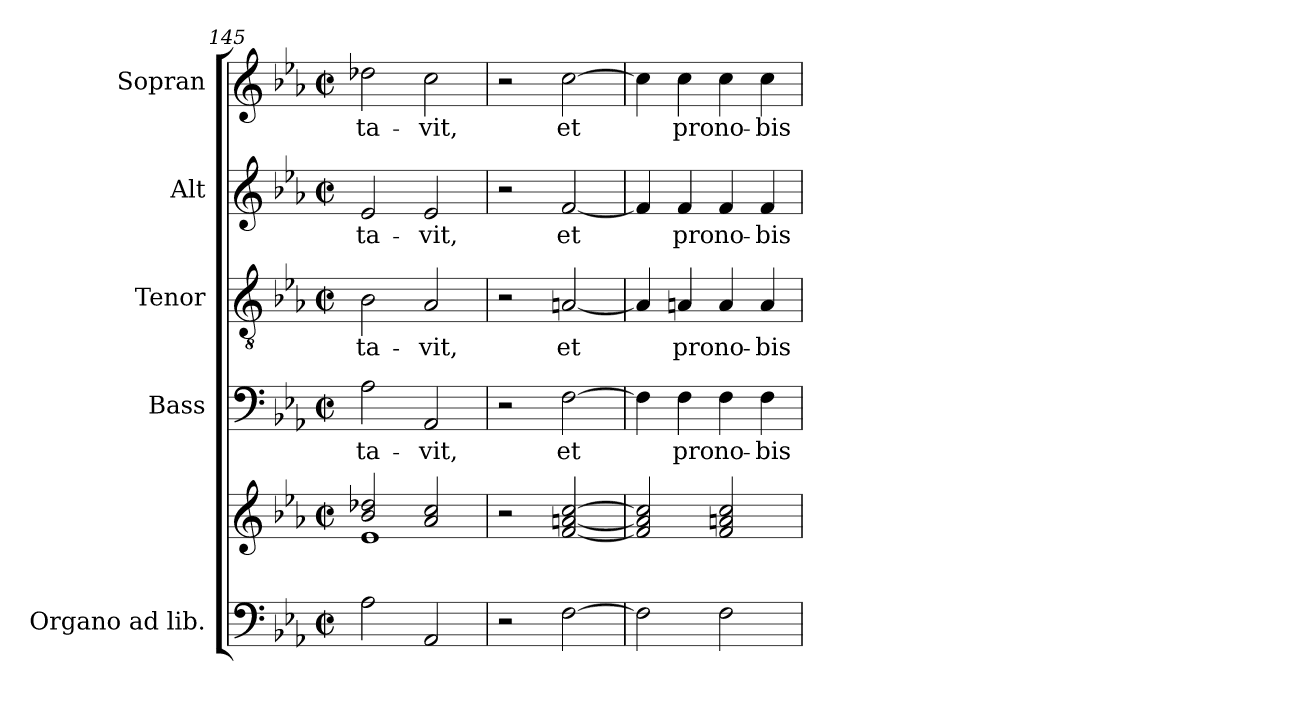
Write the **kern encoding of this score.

**kern	**kern	**kern	**text	**kern	**text	**kern	**text	**kern	**text
*part5	*part5	*part4	*part4	*part3	*part3	*part2	*part2	*part1	*part1
*staff6	*staff5	*staff4	*staff4	*staff3	*staff3	*staff2	*staff2	*staff1	*staff1
*I"Organo ad lib.	*	*I"Bass	*	*I"Tenor	*	*I"Alt	*	*I"Sopran	*
*	*	*I'B.	*	*I'T.	*	*I'A.	*	*I'S.	*
*clefF4	*clefG2	*clefF4	*	*clefGv2	*	*clefG2	*	*clefG2	*
*k[b-e-a-]	*k[b-e-a-]	*k[b-e-a-]	*	*k[b-e-a-]	*	*k[b-e-a-]	*	*k[b-e-a-]	*
*E-:	*E-:	*E-:	*	*E-:	*	*E-:	*	*E-:	*
*M2/2	*M2/2	*M2/2	*	*M2/2	*	*M2/2	*	*M2/2	*
*met(c|)	*met(c|)	*met(c|)	*	*met(c|)	*	*met(c|)	*	*met(c|)	*
=145	=145	=145	=145	=145	=145	=145	=145	=145	=145
*	*^	*	*	*	*	*	*	*	*
!	!	!	!	!LO:LY:b	!	!LO:LY:b	!	!LO:LY:b	!	!LO:LY:b
2A-\	2b-/ 2dd-X/	1e-	2A-\	-ta-	2B-\	-ta-	2e-/	-ta-	2dd-X\	-ta-
!	!	!	!	!LO:LY:b	!	!LO:LY:b	!	!LO:LY:b	!	!LO:LY:b
2AA-/	2a-/ 2cc/	.	2AA-/	-vit,	2A-/	-vit,	2e-/	-vit,	2cc\	-vit,
*	*v	*v	*	*	*	*	*	*	*	*
=146	=146	=146	=146	=146	=146	=146	=146	=146	=146
2r	2r	2r	.	2r	.	2r	.	2r	.
!	!	!	!LO:LY:b	!	!LO:LY:b	!	!LO:LY:b	!	!LO:LY:b
[2F\	[2f/ [2an/ [2cc/	[2F\	et	[2An/	et	[2f/	et	[2cc\	et
=147	=147	=147	=147	=147	=147	=147	=147	=147	=147
2F\]	2f/] 2a/] 2cc/]	4F\]	.	4A/]	.	4f/]	.	4cc\]	.
!	!	!	!LO:LY:b	!	!LO:LY:b	!	!LO:LY:b	!	!LO:LY:b
.	.	4F\	pro	4An/	pro	4f/	pro	4cc\	pro
!	!	!	!LO:LY:b	!	!LO:LY:b	!	!LO:LY:b	!	!LO:LY:b
2F\	2f/ 2an/ 2cc/	4F\	no-	4A/	no-	4f/	no-	4cc\	no-
!	!	!	!LO:LY:b	!	!LO:LY:b	!	!LO:LY:b	!	!LO:LY:b
.	.	4F\	-bis	4A/	-bis	4f/	-bis	4cc\	-bis
=	=	=	=	=	=	=	=	=	=
*-	*-	*-	*-	*-	*-	*-	*-	*-	*-
